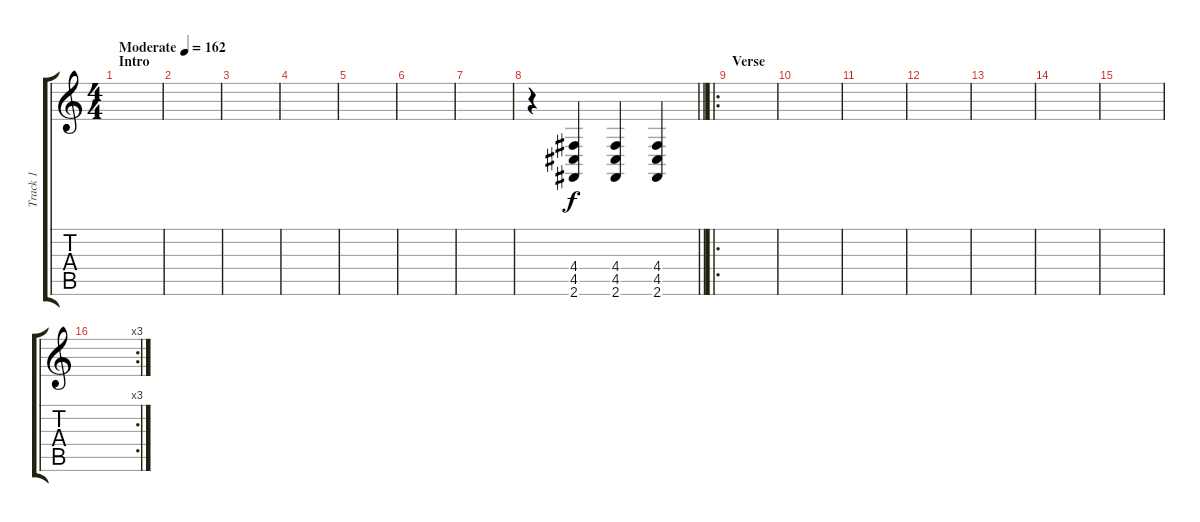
\track ("Track 1" "Track 1") {mute instrument acousticgrandpiano}
\staff {score tabs}
\tuning (E4 B3 G3 D3 A2 E2) {hide}
\ts (4 4)
\section ("" "Intro")
\tempo (162 "Moderate")
\clef g2
\ks c
|
|
|
|
|
|
|
\barLineRight lightlight
r.4 (4.4 4.5 2.6).4 (4.4 4.5 2.6).4 (4.4 4.5 2.6).4 |
\ro
\section ("" "Verse")
|
|
|
|
|
|
|
\rc 3
